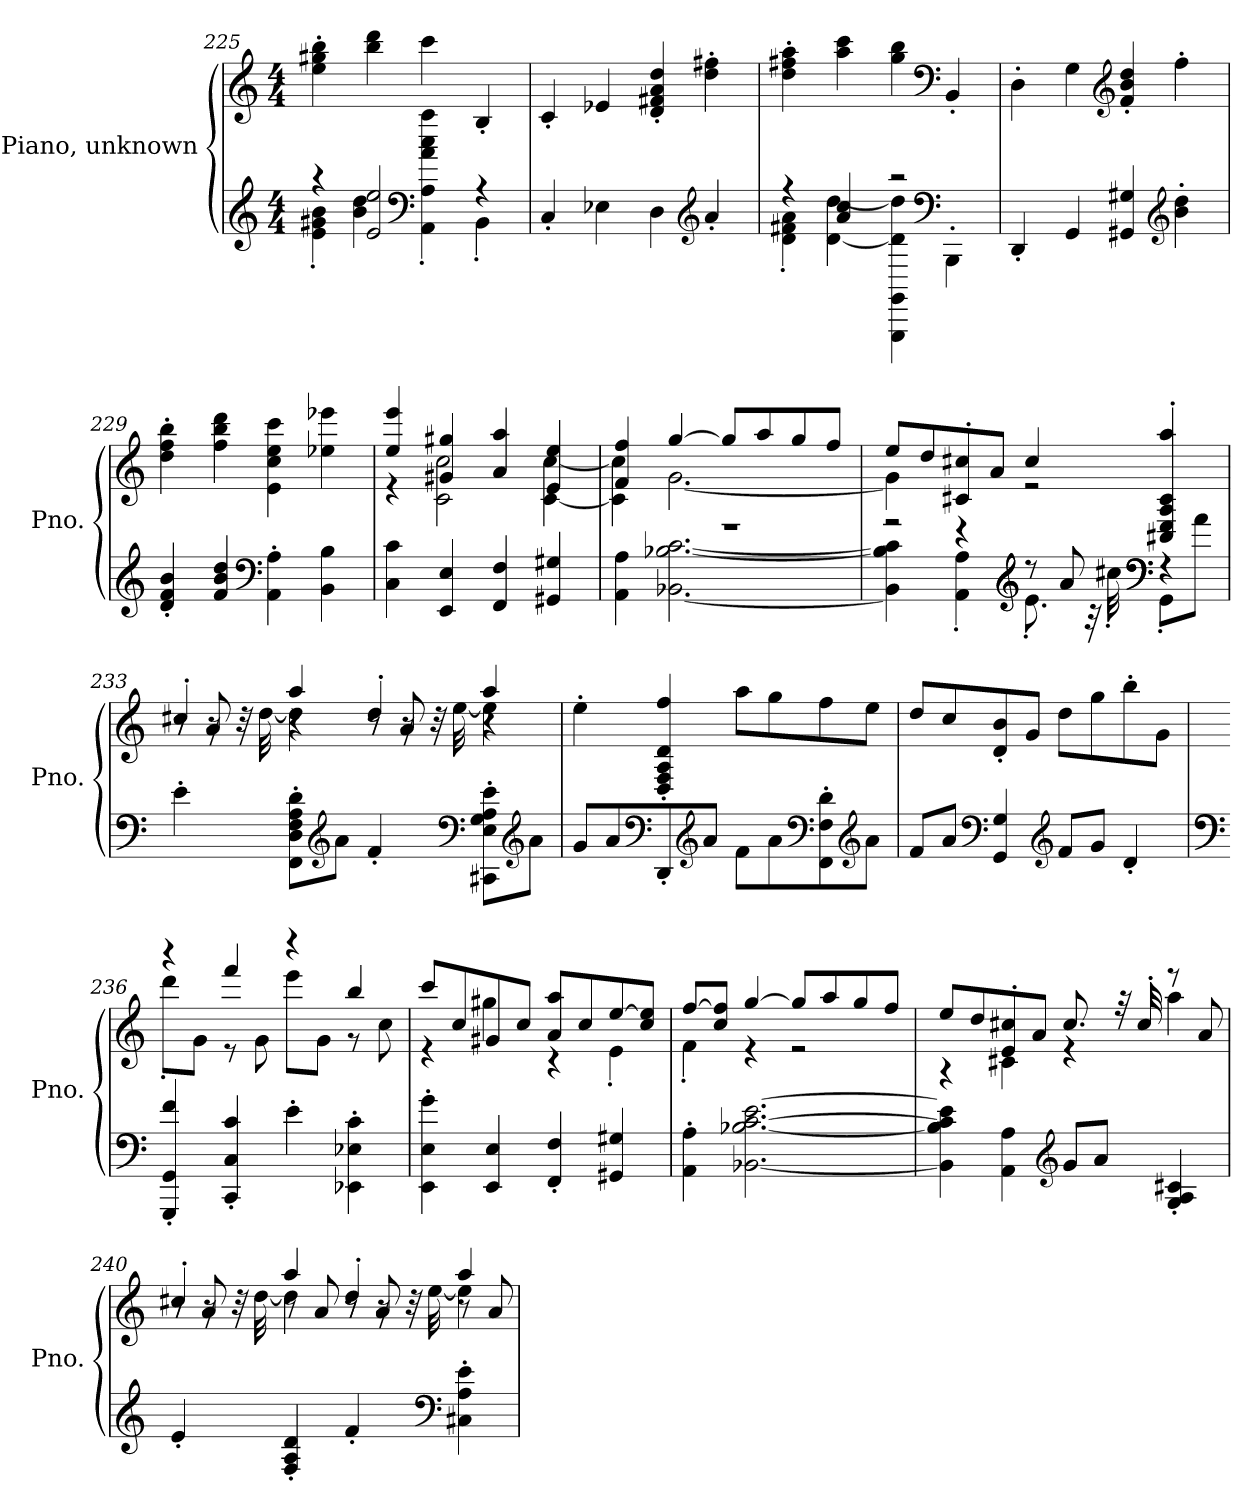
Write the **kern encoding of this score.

**kern	**kern
*part1	*part1
*staff2	*staff1
*I"Piano, unknown	*
*I'Pno.	*
*clefG2	*clefG2
*k[]	*k[]
*M4/4	*M4/4
=225	=225
*^	*
4r	4e\' 4g#X\' 4b\'	4ee\' 4gg#X\' 4bb\'
2e/ 2ee/	4b\ 4dd\	4bb\ 4ddd\
*clefF4	*	*
.	4AA\' 4A\' 4a\' 4cc\' 4aa\'	4ccc\
4r	4BB'\	4B'/
*v	*v	*
=226	=226
4C'/	4c'/
4E-X\	4e-X/
4D\	4d/' 4f#X/' 4a/' 4dd/'
*clefG2	*
4a'/	4dd\' 4ff#X\'
!!LO:LB:g=z
=227	=227
*^	*
4r	4d\' 4f#X\' 4a\'	4dd\' 4ff#X\' 4aa\'
4a/ 4cc/	[4d\ [4dd\	4aa\ 4ccc\
2r	4GGG\ 4GG\ 4d\] 4dd\]	4gg\ 4bb\
*clefF4	*	*clefF4
.	4BBB'\	4BB'/
*v	*v	*
=228	=228
4DD'/	4D'\
4GG/	4G\
*	*clefG2
4GG#X/ 4G#X/	4f/' 4b/' 4dd/'
*clefG2	*
4b\' 4dd\'	4ff'\
=229	=229
4d/' 4f/' 4b/'	4dd\' 4ff\' 4bb\'
4f/ 4b/ 4dd/	4ff\ 4bb\ 4ddd\
*clefF4	*
4AA\' 4A\'	4e\ 4cc\ 4ee\ 4ccc\
4BB\ 4B\	4ee-X\ 4eee-X\
=230	=230
*	*^
4C\ 4c\	4ee/ 4eee/	4r
4EE/ 4E/	4g#X/ 4gg#X/	2c\ 2cc\
4FF/ 4F/	4a/ 4aa/	.
4GG#X/ 4G#X/	4e/ 4ee/	[4c\ [4cc\
=231	=231	=231
*^	*	*
1r	4AA\ 4A\	4f/ 4ff/	4c\] 4cc\]
.	[2.BB-X\ [2.B-X\ [2.c\	[4gg/	[2.g\
.	.	8gg/L]	.
.	.	8aa/	.
.	.	8gg/	.
.	.	8ff/J	.
!!LO:LB:g=z	!!
=232	=232	=232	=232
2r	4BB-\] 4B-\] 4c\]	8ee/L	4g\]
.	.	8dd/	.
.	4AA\' 4A\'	8c#X/' 8cc#X/'	4r
.	.	8a/J	.
*clefG2	*	*	*
8r	8.e'\	4cc#/	2r
8a/	.	.	.
.	32r	.	.
.	32cc#X'\	.	.
*clefF4	*	*	*
4r	8GG'\L	4C#X/' 4E/' 4A/' 4c#/' 4aa/'	.
.	8a\J	.	.
*v	*v	*	*
=233	=233	=233
*	*	*^
4e'\	4cc#X'/	8r	8r
.	.	16r	8a/
.	.	32r	.
.	.	[32dd\	.
8FF\' 8D\' 8F\' 8A\' 8d\'L	4aa/	4dd\]	4r
*clefG2	*	*	*
8a\J	.	.	.
4f'/	4dd'/	8r	8r
.	.	16r	8a/
.	.	32r	.
.	.	[32ee\	.
*clefF4	*	*	*
8CC#X\' 8E\' 8G\' 8A\' 8e\'L	4aa/	4ee\]	4r
*clefG2	*	*	*
8a\J	.	.	.
*	*v	*v	*v
!!LO:LB:g=z
=234	=234
8g/L	4ee'\
8a/	.
*clefF4	*
8DD'/	4D/' 4F/' 4A/' 4d/' 4ff/'
*clefG2	*
8a/J	.
8f\L	8aa\L
8a\	8gg\
*clefF4	*
8FF\' 8F\' 8d\'	8ff\
*clefG2	*
8a\J	8ee\J
=235	=235
8f/L	8dd/L
8a/J	8cc/
*clefF4	*
4GG/ 4G/	8d/' 8b/'
.	8g/J
*clefG2	*
8f/L	8dd\L
8g/J	8gg\
4d'/	8bb'\
.	8g\J
=236	=236
*clefF4	*
*	*^
4GGG/' 4GG/' 4f/'	4r	8ddd'\L
.	.	8g\J
4CC/' 4C/' 4c/'	4fff/	8r
.	.	8g\
4e'\	4r	8eee\L
.	.	8g\J
4EE-X\' 4E-X\' 4c\'	4bb/	8r
.	.	8cc\
!!LO:PB:g=z	!!
=237	=237	=237
4EE\' 4E\' 4g\'	8ccc/L	4r
.	8cc/	.
4EE/ 4E/	8g#X/	4gg#X\
.	8cc/J	.
4FF/' 4F/'	8a/ 8aa/L	4r
.	8cc/	.
4GG#X/ 4G#X/	[8ee/	4e'\
.	8cc/ 8ee/]J	.
=238	=238	=238
4AA\' 4A\'	[8ff/L	4f'\
.	8cc/ 8ff/]J	.
[2.BB-X\ [2.B-X\ [2.c\ [2.e\	[4gg/	4r
.	8gg/L]	2r
.	8aa/	.
.	8gg/	.
.	8ff/J	.
=239	=239	=239
4BB-\] 4B-\] 4c\] 4e\]	8ee/L	4r
.	8dd/	.
4AA\ 4A\	8e/' 8cc#X/'	4c#X\
.	8a/J	.
*clefG2	*	*
8g/L	8.cc#/	4r
8a/J	.	.
.	32r	.
.	32cc#'/	.
4G/' 4A/' 4c#X/'	8r	4aa\
.	8a/	.
!!LO:LB:g=z
=240	=240	=240
*	*	*^
4e'/	8r	8r	4cc#X'/
.	8a/	16r	.
.	.	32r	.
.	.	[32dd\	.
4F/' 4A/' 4d/'	4aa/	4dd\]	8r
.	.	.	8a/
4f'/	8r	8r	4dd'/
.	8a/	16r	.
.	.	32r	.
.	.	[32ee\	.
*clefF4	*	*	*
4C#X\' 4A\' 4e\'	4aa/	4ee\]	8r
.	.	.	8a/
*	*v	*v	*v
=	=
*-	*-
